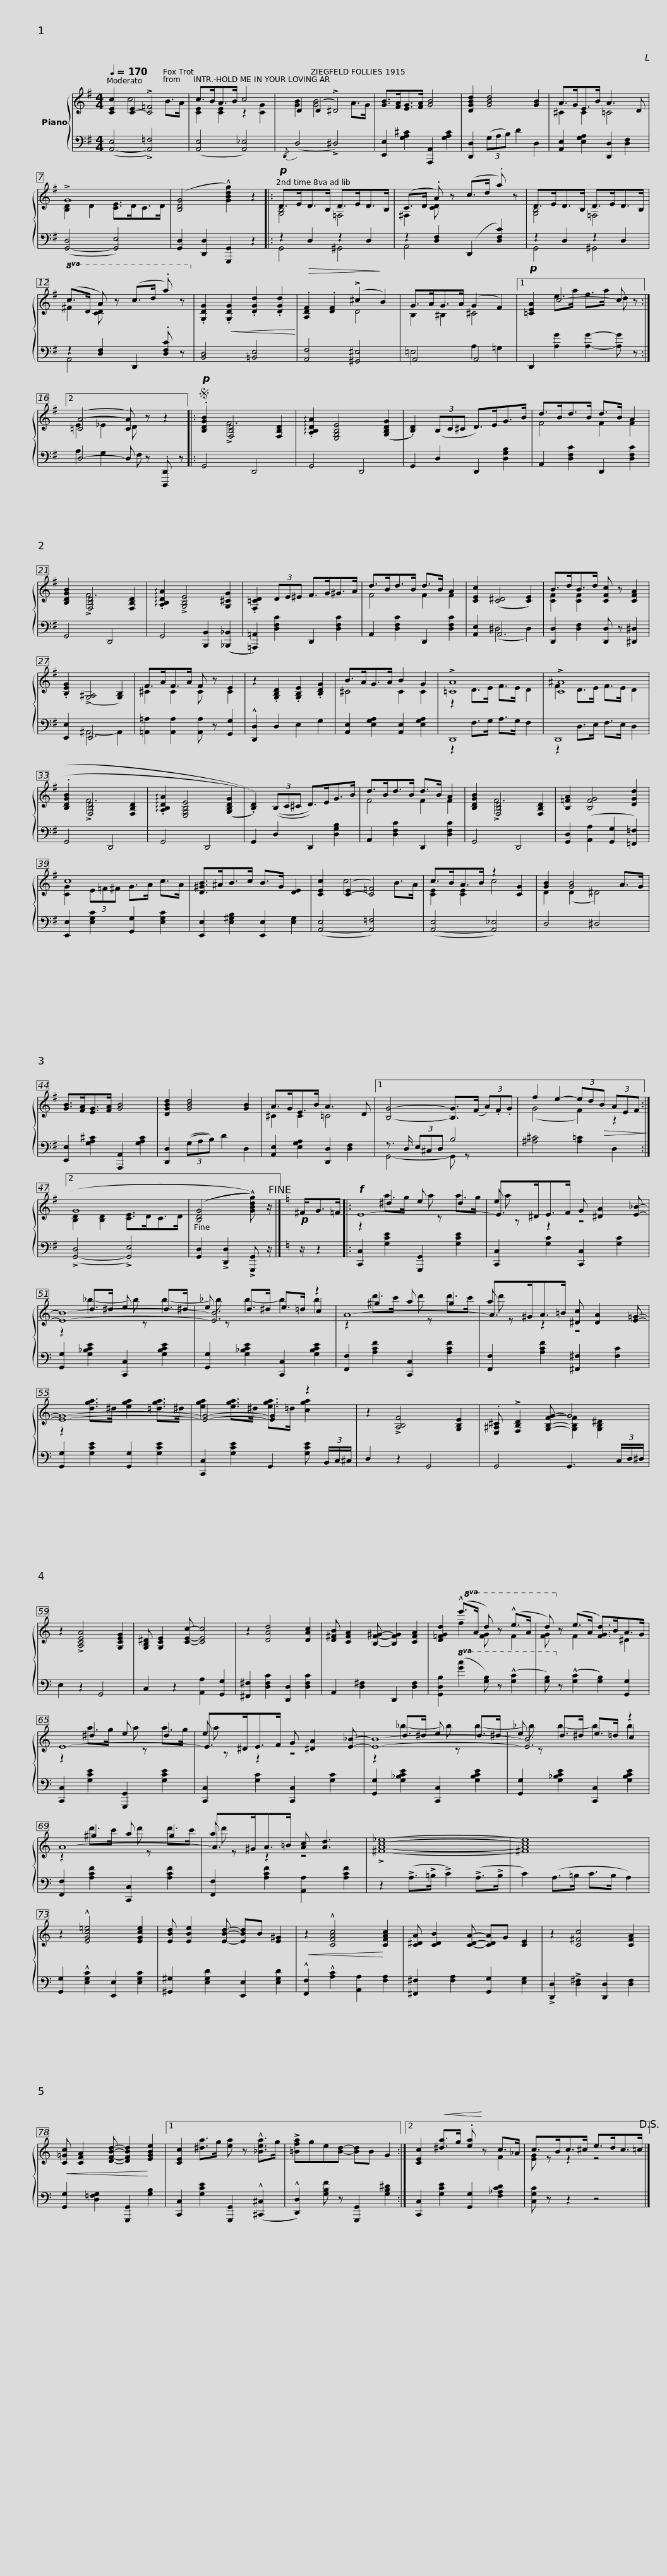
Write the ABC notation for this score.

X:1
%%score { ( 1 2 5 ) | ( 3 4 ) }
L:1/8
Q:1/4=170
M:4/4
I:linebreak $
K:G
V:1 treble
V:2 treble
V:5 treble
V:3 bass
V:4 bass
V:1
 [CEc]2 [C-E]2 !>![C=F]4 | c>BA>B c4 | D2 (D2 !>!^D4) | [GB]>[FA][EG]>[FA] [GB]4 |$ [DGBd]2 [GBd]4 [GB]2 | %5
 A>GE>B A3 D | !>!G8 | ([B,DG]4 !^![GBdg]2) z2 |:$!p! D>ED>B, D>ED>B, | (C>D .A) z (c>d .a) z | %10
 D>ED>B, D>ED>B, |$!8va(! (c>d a) z (c'>d' .a') z!8va)! | .[G,DG]2!<(! .[G,DG]2 .[DGd]2 .[DGd]2!<)! |!>(! .[A,DF]2 .[DF]2 (!>!^c2!>)! B2) |$ G>AG>A (G2 F2) |1 %15
!p! [=CEA]2 c4- c z :|2 ([=CA-]4 [CA]) z z2 |:$S!p! .[B,DGB]2 [F,B,D]4 [F,B,D]2 | !arpeggio!.[A,B,DA]2 [E,G,B,E]4 (([G,B,DG]2 | .[B,D]2)) (3(B,C^C D>)EG>B |$ %20
 d>Bd>B d>B A2 | [B,DGB]2 [F,B,D]4 [F,B,D]2 | !arpeggio!.[A,B,DA]2 !>![G,B,E]4 [G,^CG]2 |$ .[F,=CD]2 (3DE^E F>G^G>A | d>Bd>B d>B A2 | %25
 [CEc]2 (([C^D]4 [CE]2)) | B>dB>d [CFc] z [CFA]2 |$ .[B,EG]2 (!>![G,^A,]4 [G,B,]2) | F>AF>A F z E2 | z2 .[G,B,D]2 .[G,B,E]2 .[B,DG]2 | %30
 B>AG>A B2 G2 |$ !>![=CA]8 | !>![C^A]8 | .[B,DGB]2 [F,B,D]4 [F,B,D]2 | !arpeggio!.[A,B,DA]2 [E,G,B,E]4 (((([G,B,DG]2 |$ %35
 .[B,D]2)))) (3((B,C^C D>))EG>B | d>Bd>B d>B A2 | [B,DGB]2 [F,B,D]4 [F,B,D]2 |$ [B,=FA]2 [B,FG]4 [DGd]2 | c8 | %40
 [D^GB]>^AB>c B>G [DE]2 |$ [CEc]2 ([C-E]2 [C=F]4) | c>BA>B z2 [CG]2 | [GB]2 [GB]4 A>G |$ [GB]>[FA][EG]>[FA] [GB]4 | %45
 [DGBd]2 [GBd]4 [GB]2 | A>GE>B A3 D |1$ [B,G]4- [B,G]>(F (3A).F.G | f2 e2- (3ed!>(!B (3AEF!>)! :|2 G8 | %50
 ((([B,DG]4 !^![GBdg]))) z/!fine! |]$[K:C]!p! ^F<G=F/ |:!f! E8- | E>^DE>F G [^DA]2 [E_B]- | [EB]8- | %55
 [EB]6 z2 |$ A8- | A>^GA>=B [^Dc] [DA]2 [E=G]- | [EG]8- | [EG]4- [EG]2 z2 |$ %60
 z2 !>![A,B,F]4 [G,B,E]2 | .[E,^A,^C] !>![F,B,D]2 [G,B,FG]- G4 | z2 !>![A,CEA]4 [G,CEG]2 | [G,B,^D] [G,CE]2 [CEc]- [CEc]4 |$ z2 [DAd]4 [DAc]2 | %65
 [D^FB] [CFA]2 [B,F^G]- [B,FG]2 [CFA]2 | [D=FGd]2!8va(! (!^!e'>a d') z (!^!e'>a | d')!8va)! z (e>A [FGd]>)BA>G |$ E8- | E>^DE>F G [^DA]2 [E_B]- | %70
 [EB]8- | [EB]6 z2 |$ A8- | A>^GA>=B [Ac] [Ad]3 | !>![^FAc_e]8- | %75
 [^FAce]8 |$ z2 !^![EGc=e]4 [EGce]2 | [EBd] [EBe]2 [EBd]- [EBd]B [E^G]2 |!<(! z2 !^![CFAc]4!<)! [CFAc]2 | [C^DA] [CDB]2 [CDA]- [CDA]G [CE]2 | %80
 z2 [C^Fc]4 [CFA]2 |$!<(! [C=Gc] [CFA]2 [DFBd]- [DFBd]2!<)! [EGBe]2 |1 [CEc]2 [^da]>g [ea] z !^![_Bea]>g | !>![=Bfa]ge[Bd]- [Bd]B G2 :|2 [CEc]2!<(! [^da]>g .[ea]!<)! z c>_A | %85
 c>Bc>^c e>dc>=c!D.S.! |] %86
V:2
 x2 c4 B>A | [CE]2 [CE]2 z2 [CG]2 | [GB]2 [GB]4 A>G | x8 |$ x8 | %5
 ^C2 C2 =C4 | [B,D]2 D2 [CE]>DC>D | x8 |:$ [G,B,]4 =F,4 | ^F,2 [CD] x5 | %10
 [G,B,]4 =F,4 |$!8va(! ^F2 [cd] x5!8va)! | x8 | x4 D4 |$ B,2 ^B,2 ^C4 |1 %15
 x2 e>a f>a d x :|2 E2 _E2 D x3 |:$ x2 !>!F6 | x8 | x8 |$ %20
 F4 F2 F2 | x2 !>!F6 | x8 |$ x8 | F4 F2 F2 | %25
 x8 | [CF]2 [CF]2 x4 |$ x8 | ^C2 C2 C x C2 | x8 | %30
 ^C4 C2 C2 |$ z2 D>E F>E D2 | F2 D>E F>E D2 | x2 !>!F6 | x8 |$ %35
 x8 | F4 F2 F2 | x2 !>!F6 |$ x8 | [CG]2 (3E=F^F G>A c>A | %40
 x8 |$ x2 c4 B>A | [CE]2 [CE]2 c4 | D2 (D2 ^D4) |$ x8 | %45
 x8 | ^C2 C2 =C4 |1$ x8 | (G4 F2) z2 :|2 [B,D]2 [B,D]2 [CE]>DC>D | %50
 x11/2 |]$[K:C] x5/2 |: z2 ^d2 e z d2 | e z z2 z4 | z2 d>^d e z d>^d | %55
 e x d>^d e>=d c2 |$ z2 ^g2 a z g2 | a z z2 z4 | z2 [dga]>^d [ega]2 [=dga]>^d | [ega]2 [ega]>^d [ega]>=d [cga]2 |$ %60
 x8 | x4 [G,B,F]2 [G,B,^D]2 | x8 | x8 |$ x8 | %65
 x8 | x2!8va(! f2 [fg] x f2 | [fg]!8va)! x F2 x2 ^D2 |$ z2 ^d2 e x d2 | e z z2 z4 | %70
 z2 d>^d e z d>^d | e x d>^d e>=d c2 |$ z2 ^g2 a z g2 | a z z2 z4 | x8 | %75
 x8 |$ x8 | x8 | x8 | x8 | %80
 x8 |$ x8 |1 x8 | x8 :|2 x6 F2 | %85
 [EG] z z2 z4 |] %86
V:3
 ([A,,-E,]4 !>![A,,=F,]4) | ([A,,E,]4 [A,,_E,]4) |{/D,,} (D,4 !>!^D,4) | [E,,E,]2 [G,A,^C]2 [A,,,A,,]2 [G,A,C]2 |$ [D,,D,]2 (3(G,A,B,) D2 D,2 | %5
 [A,,E,]2 [E,G,A,]2 [D,,D,]2 [D,F,]2 | ([G,,-D,]4 [G,,E,]4) | [G,,D,]2 [D,,D,]2 [G,,,G,,]2 z2 |:$ z2 D,2 z2 D,2 | z2 [D,F,]2 (D,,2 [D,F,C]2) | %10
 z2 D,2 z2 D,2 |$ z2 [D,F,]2 D,,2 .[D,F,C] z | [B,,D,]4 [=B,,E,]4 | [A,,F,]4 [^G,,^E,]4 |$ A,,4 A,,4 |1 %15
 D,,2 [A,G]2 [A,G]2- [A,G] z :|2 D,4- D, z .[D,,,D,,] z |:$ G,,4 D,,4 | G,,4 D,,4 | G,,2 D,2 D,,2 [D,G,B,]2 |$ %20
 A,,2 [D,F,C]2 D,,2 [D,F,C]2 | G,,4 D,,4 | G,,4 [B,,,B,,]2 (([_B,,,_B,,]2 |$ [=A,,,=A,,]2)) [D,F,C]2 D,,2 [D,F,C]2 | A,,2 [D,F,C]2 D,,2 [D,F,C]2 | %25
 [A,,E,]2 A,,6 | [D,,D,]2 [D,F,]2 [D,,D,] z [^D,,^D,]2 |$ [E,,E,]2 E,,6 | [=A,,=A,]2 [A,,A,]2 [A,,A,] z [G,,G,]2 | !^![D,,D,]2 D,2 E,2 G,2 | %30
 [A,,E,]2 [E,G,A,]2 [A,,E,]2 [E,G,A,]2 |$ D,,8 | D,,8 | G,,4 D,,4 | G,,4 D,,4 |$ %35
 G,,2 D,2 D,,2 [D,G,B,]2 | A,,2 [D,F,C]2 D,,2 [D,F,C]2 | G,,4 D,,4 |$ [G,,D,]2 ([A,,A,]2 [G,,G,]2 [=F,,=F,]2) | [E,,E,]2 [E,G,C]2 [G,,G,]2 [E,G,C]2 | %40
 [E,,E,]2 [E,^G,B,]2 [E,,E,]2 [E,G,]2 |$ ([A,,-E,]4 [A,,=F,]4) | ([A,,-E,]4 [A,,_E,]4) | D,4 ^D,4 |$ [E,,E,]2 [G,A,^C]2 [A,,,A,,]2 [G,A,C]2 | %45
 [D,,D,]2 (3((G,A,B,)) D2 D,2 | [A,,E,]2 [E,G,A,]2 [D,,D,]2 [D,F,]2 |1$ z3/2 D,/ (3E,^C,D, B,4 | [^A,^C]4 [A,=C]2 D,2 :|2 (!>![G,,-D,]4 !>![G,,E,]4) | %50
 [G,,D,]2 !>![D,,D,]2 !>![G,,,G,,] z/ |]$[K:C] z/ z2 |: [C,,C,]2 [G,CE]2 [G,,,G,,]2 [G,CE]2 | [C,,C,]2 [G,C]2 [C,,C,]2 [G,C]2 | [G,,G,]2 [G,_B,CE]2 [C,,C,]2 [G,B,CE]2 | %55
 [G,,G,]2 [G,_B,CE]2 [C,,C,]2 [G,B,CE]2 |$ [F,,F,]2 [A,CF]2 [C,,C,]2 [A,CF]2 | [F,,F,]2 [A,CF]2 [^F,,^F,]2 [F,C]2 | [G,,G,]2 [G,CE]2 [G,,G,]2 [G,CE]2 | [C,,C,]2 [G,CE]2 G,,2 [G,CE] (3B,,/C,/^C,/ |$ %60
 D,2 z2 G,,4 | G,,4 G,,3 (3C,/D,/^D,/ | E,2 z2 G,,4 | C,2 z2 [A,,A,]2 [G,,G,]2 |$ [^F,,^F,]2 [D,F,C]2 [D,,D,]2 [D,F,C]2 | %65
 A,,2 [D,^F,]2 D,,2 [D,F,]2 | [G,,D,B,]2!8va(! ([Gc]2 [GB]) z (!^![Gc]2 | [GB])!8va)! z ((!^![G,C]2 [G,B,]2)) [G,,G,]2 |$ [C,,C,]2 [G,CE]2 [G,,,G,,]2 [G,CE]2 | [C,,C,]2 [G,C]2 [C,,C,]2 [G,C]2 | %70
 [G,,G,]2 [G,_B,CE]2 [C,,C,]2 [G,B,CE]2 | [G,,G,]2 [G,_B,CE]2 [C,,C,]2 [G,B,CE]2 |$ [F,,F,]2 [A,CF]2 [C,,C,]2 [A,CF]2 | [F,,F,]2 [A,CF]2 [A,,A,]2 [A,CF]2 | z2 (!>!A,>!>!=B, !>!C2) (!>!A,>!>!B, | %75
 C2) (A,>=B, C>B, A,2) |$ [G,,G,]2 !^![E,G,C]2 [E,,E,]2 [E,G,C]2 | [^G,,^G,]2 [E,G,D]2 [E,,E,]2 [E,G,D]2 | !^![F,,F,]2 !^![A,C]2 [A,,A,]2 [F,A,]2 | [^F,,^F,]2 [F,A,]2 [G,,G,]2 [E,G,]2 | %80
 !>![D,,D,]2 !>![D,^F,]2 [D,,D,]2 [D,F,]2 |$ [G,,G,]2 [D,=F,G,]2 [G,,,G,,]2 [G,B,]2 |1 [C,,C,]2 [G,CE]2 [G,,,G,,]2 ((!^![^C,,^C,]2 | !^![D,,D,]2)) [G,B,F] z [G,,,G,,]2 [G,B,^D]2 :|2 [C,,C,]2 [G,CE]2 [G,,G,]2 [F,_A,CD]2 | %85
 [C,G,C] z z2 z4 |] %86
V:4
 x8 | x8 | x8 | x8 |$ x8 | %5
 x8 | x8 | x8 |:$ G,,4 ^G,,4 | A,,4 x4 | %10
 G,,4 ^G,,4 |$ A,,4 x4 | x8 | x8 |$ =E,4 A,2 =G,2 |1 %15
 x8 :|2 A,2 G,2 F, x3 |:$ x8 | x8 | x8 |$ %20
 x8 | x8 | x8 |$ x8 | x8 | %25
 x2 (^D,4 D,2) | x8 |$ x2 ^A,,4- A,,2 | x8 | x8 | %30
 x8 |$ z2 F,>G, A,>G, F,2 | z2 D,>E, F,>E, D,2 | x8 | x8 |$ %35
 x8 | x8 | x8 |$ x8 | x8 | %40
 x8 |$ x8 | x8 | x8 |$ x8 | %45
 x8 | x8 |1$ G,,4- G,, z x2 | x8 :|2 x8 | %50
 x11/2 |]$[K:C] x5/2 |: x8 | x8 | x8 | %55
 x8 |$ x8 | x8 | x8 | x8 |$ %60
 x8 | x8 | x8 | x8 |$ x8 | %65
 x8 | x2!8va(! x6 | x!8va)! x7 |$ x8 | x8 | %70
 x8 | x8 |$ x8 | x8 | x8 | %75
 x8 |$ x8 | x8 | x8 | x8 | %80
 x8 |$ x8 |1 x8 | x8 :|2 x8 | %85
 x8 |] %86
V:5
 x8 | x8 | x8 | x8 |$ x8 | %5
 x8 | x8 | x8 |:$ x8 | x8 | %10
 x8 |$!8va(! x8!8va)! | x8 | x8 |$ x8 |1 %15
 x8 :|2 x8 |:$ x8 | x8 | x8 |$ %20
 x8 | x8 | x8 |$ x8 | x8 | %25
 x8 | x8 |$ x8 | x8 | x8 | %30
 x8 |$ x8 | x8 | x8 | x8 |$ %35
 x8 | x8 | x8 |$ x8 | x8 | %40
 x8 |$ x8 | x8 | x8 |$ x8 | %45
 x8 | x8 |1$ x8 | x8 :|2 x8 | %50
 x11/2 |]$[K:C] x5/2 |: x2 a>g a z a>g | a x7 | x2 _b2- b x b2- | %55
 _b z b2- b2 b2 |$ x2 d'>c' d' x d'>c' | d' x7 | x8 | x8 |$ %60
 x8 | x8 | x8 | x8 |$ x8 | %65
 x8 | x2!8va(! x6 | x!8va)! x7 |$ x2 a>g a z a>g | a x7 | %70
 x2 _b2- b x b2- | _b z b2- b2 b2 |$ x2 d'>c' d' x d'>c' | d' x7 | x8 | %75
 x8 |$ x8 | x8 | x8 | x8 | %80
 x8 |$ x8 |1 x8 | x8 :|2 x8 | %85
 x8 |] %86
